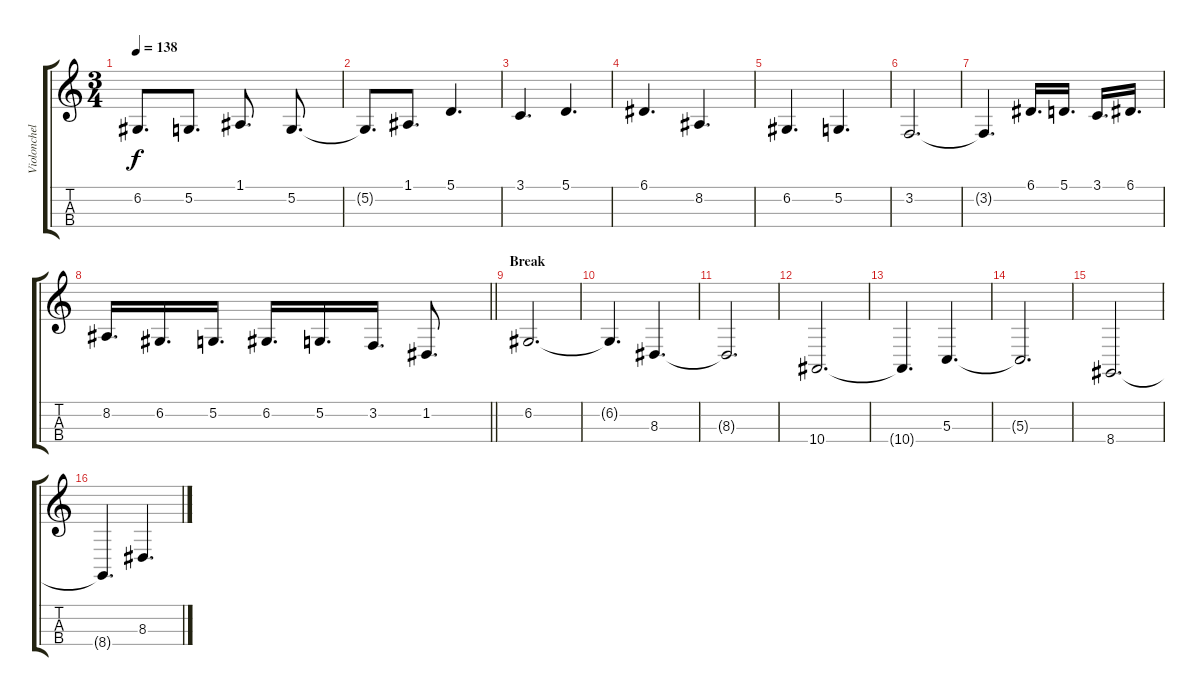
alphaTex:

\track ("Violonchelo" "Violonchel") {instrument cello}
\staff {score tabs}
\tuning (A3 D3 G2 C2) {hide}
\ts (3 4)
\tempo 138
\clef g2
\ks c
6.2.8{d dy f} 5.2.8{d} 1.1.8{d} 5.2.8{d} |
5.2{t}.8{d} 1.1.8{d} 5.1.4{d} |
3.1.4{d} 5.1.4{d} |
6.1.4{d} 8.2.4{d} |
6.2.4{d} 5.2.4{d} |
3.2.2{d} |
3.2{t}.4{d} 6.1.16{d} 5.1.16{d} 3.1.16{d} 6.1.16{d} |
\barLineRight lightlight
8.2.16{d} 6.2.16{d} 5.2.16{d} 6.2.16{d} 5.2.16{d} 3.2.16{d} 1.2.8{d} |
\section ("" "Break")
6.2.2{d volume 9} |
6.2{t}.4{d} 8.3.4{d} |
8.3{t}.2{d} |
10.4.2{d} |
10.4{t}.4{d} 5.3.4{d} |
5.3{t}.2{d} |
8.4.2{d} |
8.4{t}.4{d} 8.3.4{d}
